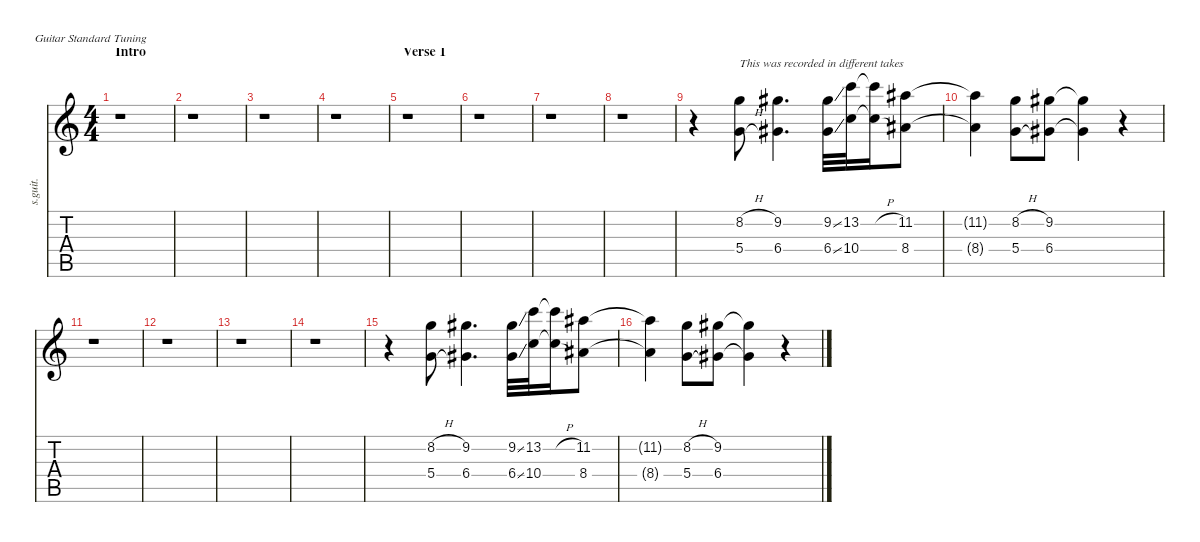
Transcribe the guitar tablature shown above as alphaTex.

\defaultSystemsLayout 4
\hideDynamics
\bracketExtendMode nobrackets
\track ("Billie Joe Amrstrong - Lead" "s.guit.") {instrument distortionguitar}
\staff {score tabs}
\tuning (E4 B3 G3 D3 A2 E2)
\ts (4 4)
\beaming (8 2 2 2 2)
\section ("" "Intro")
\tempo (84 hide)
\clef g2
\ks c
r.1{dy f instrument distortionguitar} |
r.1 |
r.1 |
r.1 |
\section ("" "Verse 1")
r.1 |
r.1 |
r.1 |
r.1 |
r.4 (8.2{h} 5.4{h}).8{txt "This was recorded in different takes" lyrics (0 "") lyrics (1 "") lyrics (2 "") lyrics (3 "") lyrics (4 "")} (9.2{acc #} 6.4{acc #}).4{d lyrics (0 "") lyrics (1 "") lyrics (2 "") lyrics (3 "") lyrics (4 "")} (9.2{ss acc #} 6.4{ss acc #}).32{lyrics (0 "") lyrics (1 "") lyrics (2 "") lyrics (3 "") lyrics (4 "")} (13.2 10.4).32{lyrics (0 "") lyrics (1 "") lyrics (2 "") lyrics (3 "") lyrics (4 "")} (13.2{h t} 10.4{h t}).16{lyrics (0 "") lyrics (1 "") lyrics (2 "") lyrics (3 "") lyrics (4 "")} (11.2{acc #} 8.4{acc #}).8{lyrics (0 "") lyrics (1 "") lyrics (2 "") lyrics (3 "") lyrics (4 "")} |
(11.2{t acc #} 8.4{t acc #}).4{lyrics (0 "") lyrics (1 "") lyrics (2 "") lyrics (3 "") lyrics (4 "")} (8.2{h} 5.4{h}).8{lyrics (0 "") lyrics (1 "") lyrics (2 "") lyrics (3 "") lyrics (4 "")} (9.2{acc #} 6.4{acc #}).8{lyrics (0 "") lyrics (1 "") lyrics (2 "") lyrics (3 "") lyrics (4 "")} (9.2{t acc #} 6.4{t acc #}).4{lyrics (0 "") lyrics (1 "") lyrics (2 "") lyrics (3 "") lyrics (4 "")} r.4 |
r.1 |
r.1 |
r.1 |
r.1 |
r.4 (8.2{h} 5.4{h}).8{lyrics (0 "") lyrics (1 "") lyrics (2 "") lyrics (3 "") lyrics (4 "")} (9.2{acc #} 6.4{acc #}).4{d lyrics (0 "") lyrics (1 "") lyrics (2 "") lyrics (3 "") lyrics (4 "")} (9.2{ss acc #} 6.4{ss acc #}).32{lyrics (0 "") lyrics (1 "") lyrics (2 "") lyrics (3 "") lyrics (4 "")} (13.2 10.4).32{lyrics (0 "") lyrics (1 "") lyrics (2 "") lyrics (3 "") lyrics (4 "")} (13.2{h t} 10.4{h t}).16{lyrics (0 "") lyrics (1 "") lyrics (2 "") lyrics (3 "") lyrics (4 "")} (11.2{acc #} 8.4{acc #}).8{lyrics (0 "") lyrics (1 "") lyrics (2 "") lyrics (3 "") lyrics (4 "")} |
(11.2{t acc #} 8.4{t acc #}).4{lyrics (0 "") lyrics (1 "") lyrics (2 "") lyrics (3 "") lyrics (4 "")} (8.2{h} 5.4{h}).8{lyrics (0 "") lyrics (1 "") lyrics (2 "") lyrics (3 "") lyrics (4 "")} (9.2{acc #} 6.4{acc #}).8{lyrics (0 "") lyrics (1 "") lyrics (2 "") lyrics (3 "") lyrics (4 "")} (9.2{t acc #} 6.4{t acc #}).4{lyrics (0 "") lyrics (1 "") lyrics (2 "") lyrics (3 "") lyrics (4 "")} r.4
